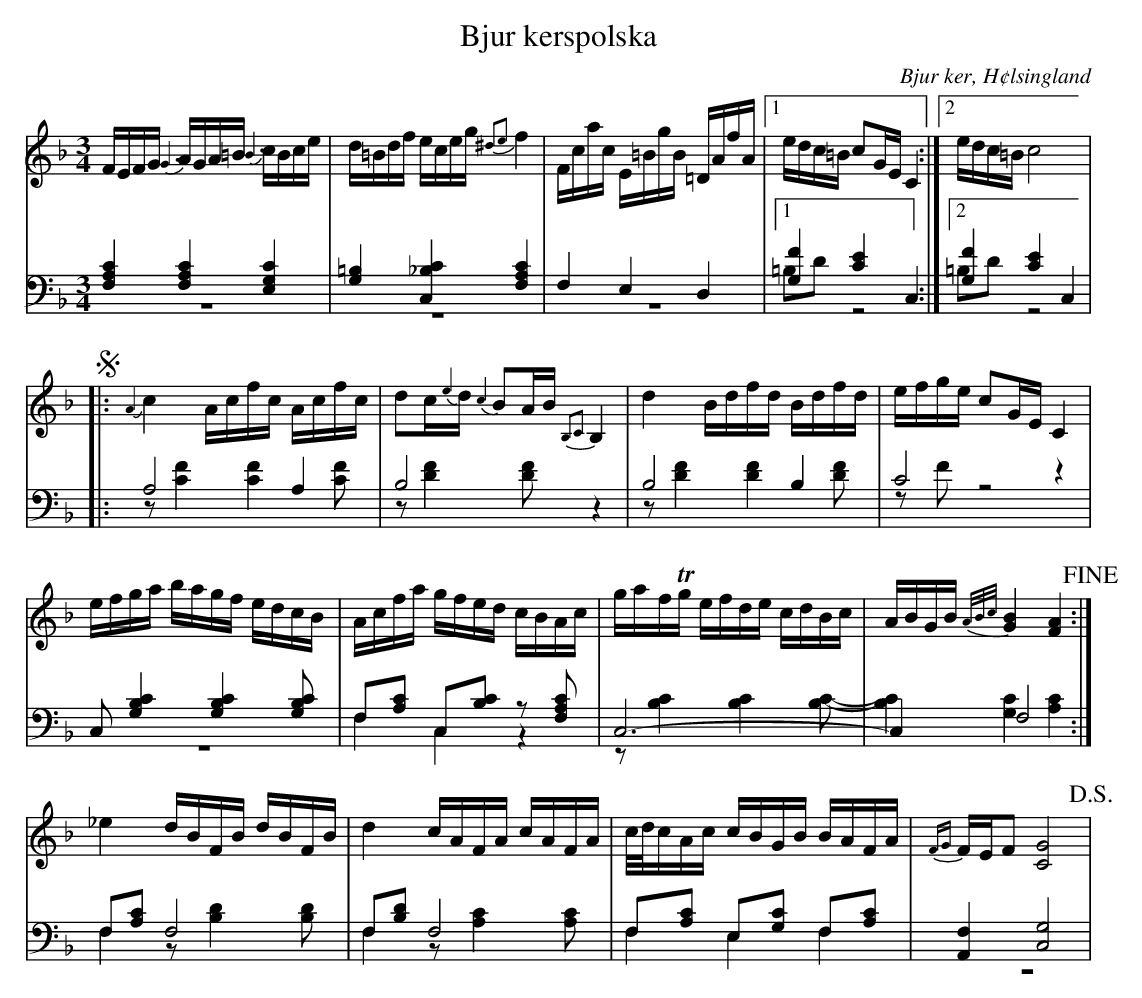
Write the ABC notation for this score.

X:1
T: Bjur kerspolska
O: Bjur ker, H¢lsingland
M: 3/4
L: 1/16
K: F
V:1
V:2
V:3 merge
V:1
FEFG {G3}AGA=B {B3}cBce|d=Bdf eceg {^d2e2}f4|Fcac E=BgB =DAfA|1 edc=B c2GE C4:|2 edc=B c8 |
!segno! |:{A2}c4 Acfc Acfc|d2c{e2}d {c2}B2AB {B,2C2}B,4|d4 Bdfd Bdfd|efge c2GE C4|
efga bagf edcB|Acfa gfed cBAc|gafTg efde cdBc|ABGB {A/B/c/}[G4B4] [F4A4] !fine!:|
_e4 dBFB dBFB|d4 cAFA cAFA|c/d/cAc cBGB BAFA|{FG}FEF2 [C8G8] !D.S.!|
V:2 clef=bass
[F,4A,4C4] [F,4A,4C4] [E,4G,4C4]|[G,4=B,4] [C,4_B,4C4] [F,4A,4C4]|F,4 E,4 D,4|1 [G,4F4] [C4E4] C,4:|2 [G,4F4] [C4E4] C,4 |
|:A,8 A,4|B,8 z4|B,8  B,4|C8 z4|
C,2 [G,4B,4C4] [G,4B,4C4] [G,2B,2C2]|F,2[A,2C2] C,2[B,2C2] z2 [F,2A,2C2]|C,12-|C,4 F,8:|
F,2[A,2C2] F,8|F,2[B,2D2] F,8|F,2[A,2C2] E,2[G,2C2] F,2[A,2C2]|[A,,4F,4] [C,8G,8] |
V:3 clef=bass
z12|z12|z12|1 =B,2D2 z8:|2 =B,2D2 z8|
|:z2 [C4F4] [C4F4] [C2F2]|z2 [D4F4] [D2F2] z4|z2 [D4F4] [D4F4] [D2F2]|z2 F2 z8|
z12|F,4 C,4 z4|z2 [B,4C4] [B,4C4] [B,2C2]-|[B,4C4] [G,4C4] [A,4C4]:|
F,4 z2 [B,4D4] [B,2D2]|F,4 z2 [A,4C4] [A,2C2]|F,4 E,4 F,4|z12|
